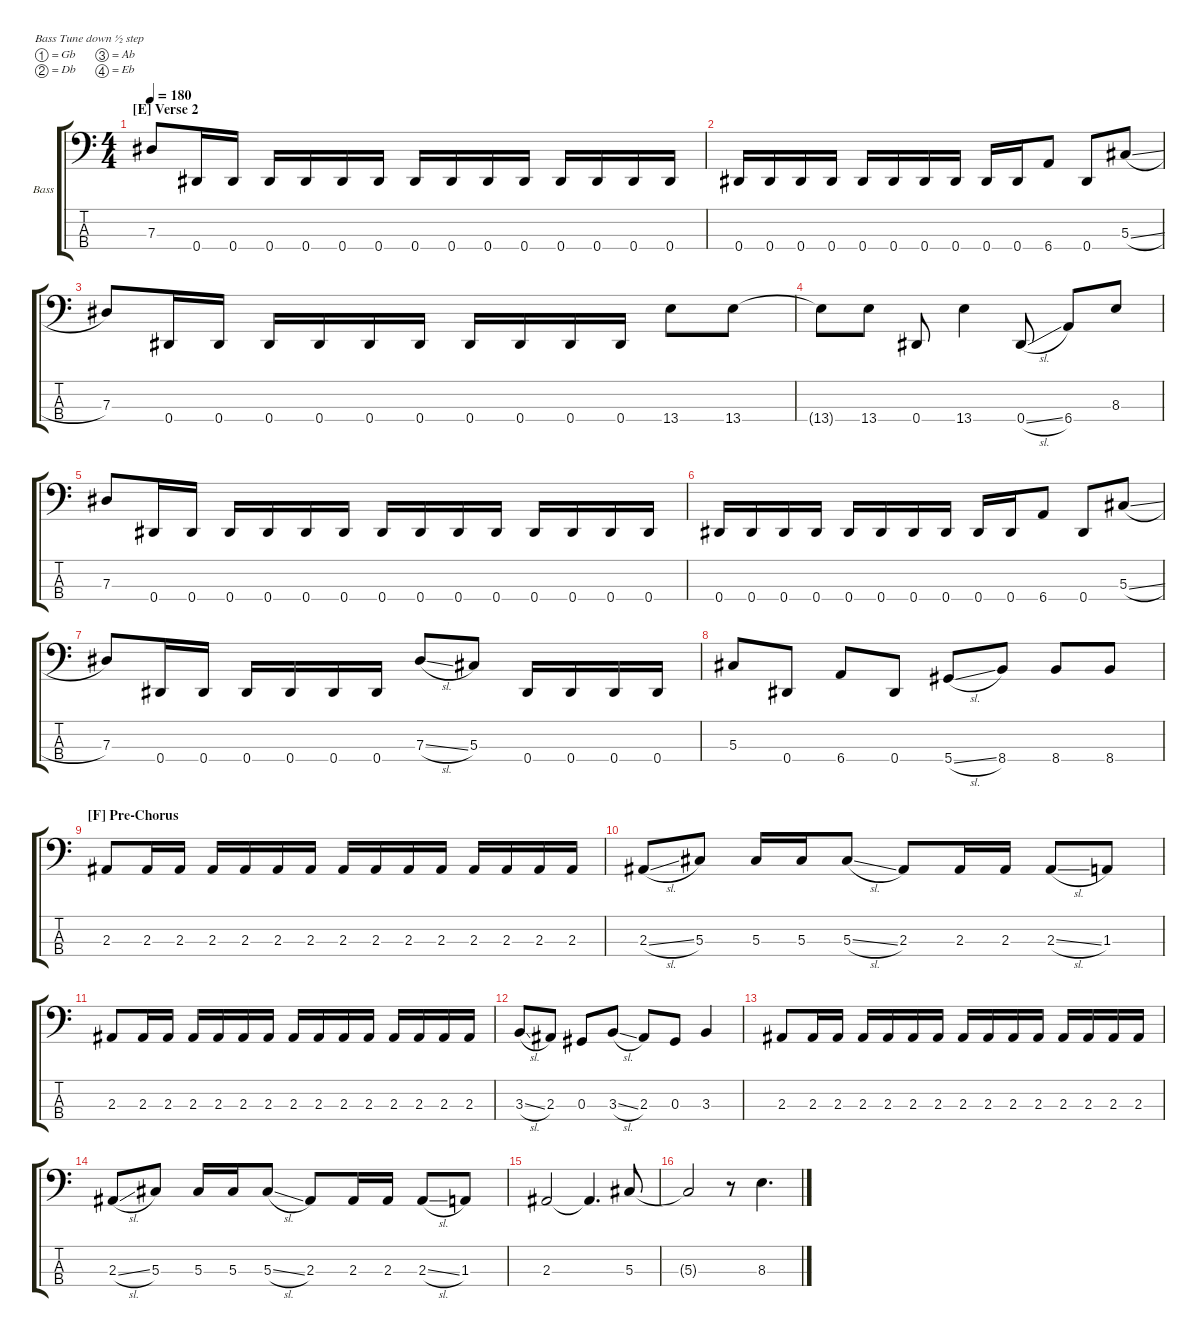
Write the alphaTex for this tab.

\hideDynamics
\bracketExtendMode groupsimilarinstruments
\firstSystemTrackNameOrientation horizontal
\otherSystemsTrackNameOrientation horizontal
\track ("José J. Izquierdo - Bass" "Bass") {instrument electricbassfinger}
\staff {score tabs}
\tuning (Gb2 Db2 Ab1 Eb1)
\ts (4 4)
\section ("E" "Verse 2")
\tempo 180
\clef f4
\scale
0.513332
\ks c
7.3.8{dy f} 0.4.16 0.4.16 0.4.16 0.4.16 0.4.16 0.4.16 0.4.16 0.4.16 0.4.16 0.4.16 0.4.16 0.4.16 0.4.16 0.4.16 |
\scale
0.486881 0.4.16 0.4.16 0.4.16 0.4.16 0.4.16 0.4.16 0.4.16 0.4.16 0.4.16 0.4.16 6.4.8 0.4.8 5.3{sl}.8 |
\scale
0.511481 7.3.8 0.4.16 0.4.16 0.4.16 0.4.16 0.4.16 0.4.16 0.4.16 0.4.16 0.4.16 0.4.16 13.4.8 13.4.8 |
\scale
0.488469 13.4{t}.8 13.4.8 0.4.8 13.4.4 0.4{sl}.8 6.4.8 8.3.8 |
\scale
0.513332 7.3.8 0.4.16 0.4.16 0.4.16 0.4.16 0.4.16 0.4.16 0.4.16 0.4.16 0.4.16 0.4.16 0.4.16 0.4.16 0.4.16 0.4.16 |
\scale
0.486881 0.4.16 0.4.16 0.4.16 0.4.16 0.4.16 0.4.16 0.4.16 0.4.16 0.4.16 0.4.16 6.4.8 0.4.8 5.3{sl}.8 |
\scale
0.512979 7.3.8 0.4.16 0.4.16 0.4.16 0.4.16 0.4.16 0.4.16 7.3{sl}.8 5.3.8 0.4.16 0.4.16 0.4.16 0.4.16 |
\scale
0.4868 5.3.8 0.4.8 6.4.8 0.4.8 5.4{sl}.8 8.4.8 8.4.8 8.4.8 |
\section ("F" "Pre-Chorus")
2.3.8 2.3.16 2.3.16 2.3.16 2.3.16 2.3.16 2.3.16 2.3.16 2.3.16 2.3.16 2.3.16 2.3.16 2.3.16 2.3.16 2.3.16 |
2.3{sl}.8 5.3.8 5.3.16 5.3.16 5.3{sl}.8 2.3.8 2.3.16 2.3.16 2.3{sl}.8 1.3.8 |
\scale
0.553081 2.3.8 2.3.16 2.3.16 2.3.16 2.3.16 2.3.16 2.3.16 2.3.16 2.3.16 2.3.16 2.3.16 2.3.16 2.3.16 2.3.16 2.3.16 |
\scale
0.446846 3.3{sl}.8 2.3.8 0.3.8 3.3{sl}.8 2.3.8 0.3.8 3.3.4 |
\scale
0.552639 2.3.8 2.3.16 2.3.16 2.3.16 2.3.16 2.3.16 2.3.16 2.3.16 2.3.16 2.3.16 2.3.16 2.3.16 2.3.16 2.3.16 2.3.16 |
\scale
0.447312 2.3{sl}.8 5.3.8 5.3.16 5.3.16 5.3{sl}.8 2.3.8 2.3.16 2.3.16 2.3{sl}.8 1.3.8 |
\scale
0.552027 2.3.2 2.3{t}.4{d} 5.3.8 |
\scale
0.44813 5.3{t}.2 r.8 8.3.4{d}
